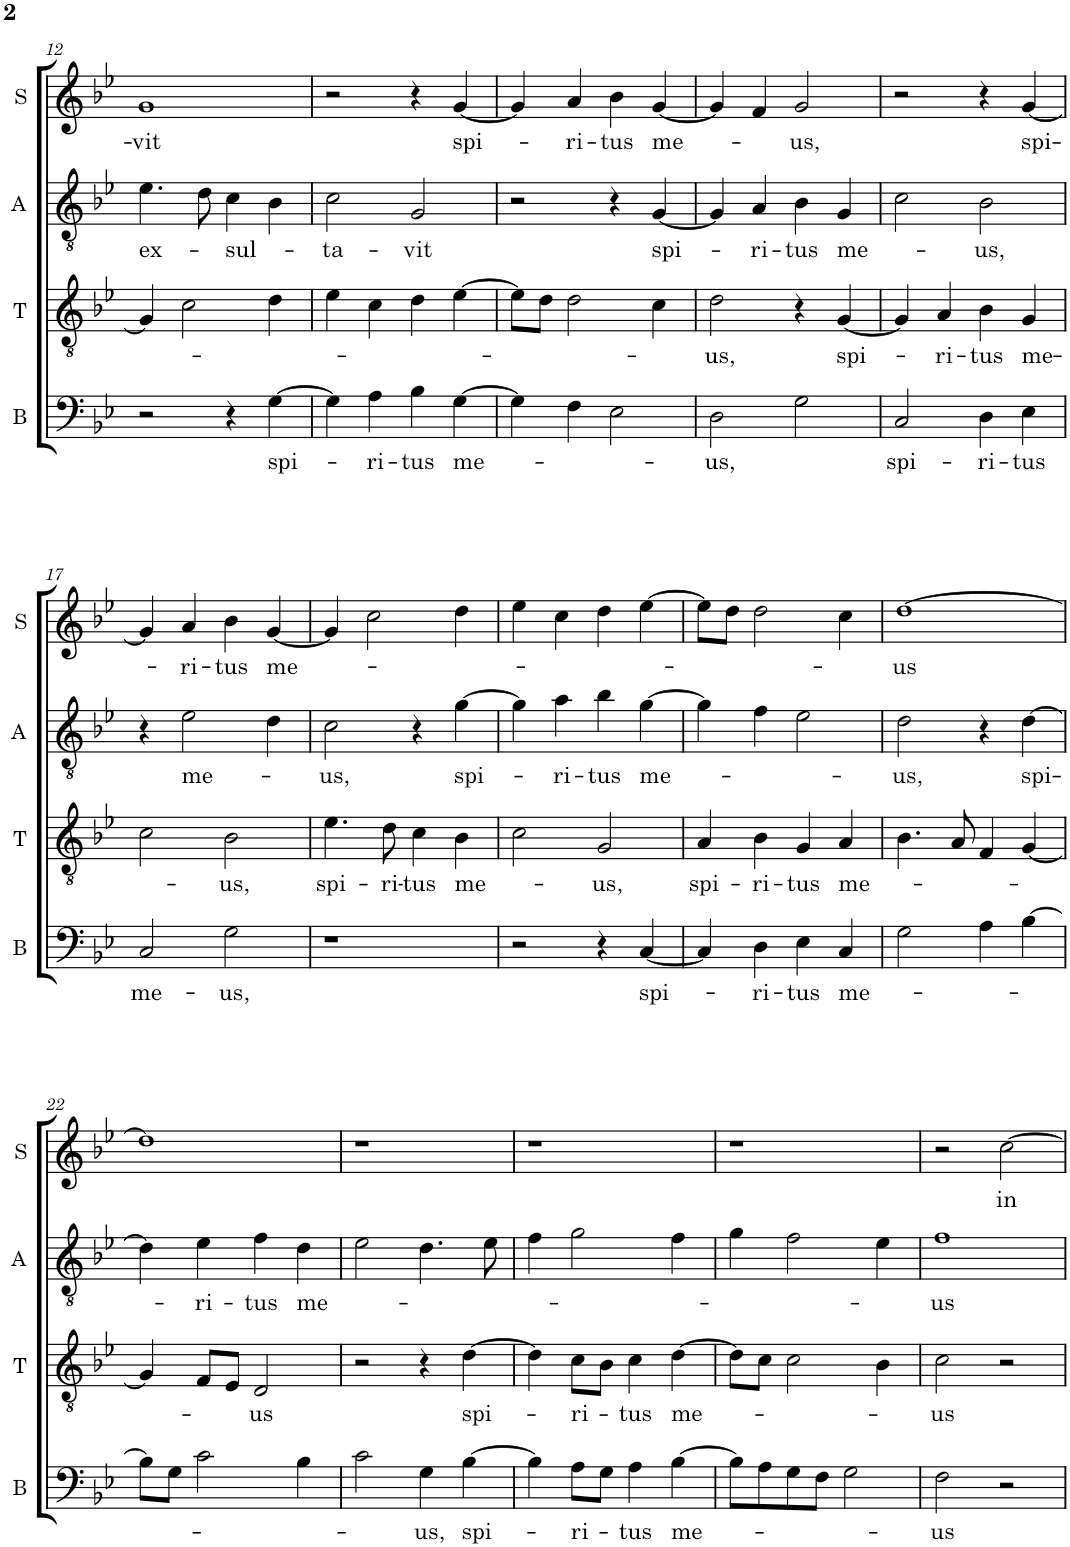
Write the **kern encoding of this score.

**kern	**text	**kern	**text	**kern	**text	**kern	**text
*part4	*part4	*part3	*part3	*part2	*part2	*part1	*part1
*staff4	*staff4	*staff3	*staff3	*staff2	*staff2	*staff1	*staff1
*I"B	*	*I"T	*	*I"A	*	*I"S	*
*I'B	*	*I'T	*	*I'A	*	*I'S	*
!!LO:PB:g=z
*clefF4	*	*clefGv2	*	*clefGv2	*	*clefG2	*
*k[b-e-]	*	*k[b-e-]	*	*k[b-e-]	*	*k[b-e-]	*
*M2/2	*	*M2/2	*	*M2/2	*	*M2/2	*
*met(c|)	*	*met(c|)	*	*met(c|)	*	*met(c|)	*
=12	=12	=12	=12	=12	=12	=12	=12
!	!	!	!	!	!LO:LY:b	!	!LO:LY:b
2r	.	4G/]	.	4.e-\	ex-	1g	-vit
.	.	2c\	.	.	.	.	.
.	.	.	.	8d\	.	.	.
!	!	!	!	!	!LO:LY:b	!	!
4r	.	.	.	4c\	-sul-	.	.
!	!LO:LY:b	!	!	!	!	!	!
[4G\	spi-	4d\	.	4B-\	.	.	.
=13	=13	=13	=13	=13	=13	=13	=13
!	!	!	!	!	!LO:LY:b	!	!
4G\]	.	4e-\	.	2c\	-ta-	2r	.
!	!LO:LY:b	!	!	!	!	!	!
4A\	-ri-	4c\	.	.	.	.	.
!	!LO:LY:b	!	!	!	!LO:LY:b	!	!
4B-\	-tus	4d\	.	2G/	-vit	4r	.
!	!LO:LY:b	!	!	!	!	!	!LO:LY:b
[4G\	me-	[4e-\	.	.	.	[4g/	spi-
=14	=14	=14	=14	=14	=14	=14	=14
4G\]	.	8e-\L]	.	2r	.	4g/]	.
.	.	8d\J	.	.	.	.	.
!	!	!	!	!	!	!	!LO:LY:b
4F\	.	2d\	.	.	.	4a/	-ri-
!	!	!	!	!	!	!	!LO:LY:b
2E-\	.	.	.	4r	.	4b-\	-tus
!	!	!	!	!	!LO:LY:b	!	!LO:LY:b
.	.	4c\	.	[4G/	spi-	[4g/	me-
=15	=15	=15	=15	=15	=15	=15	=15
!	!LO:LY:b	!	!LO:LY:b	!	!	!	!
2D\	us,	2d\	-us,	4G/]	.	4g/]	.
!	!	!	!	!	!LO:LY:b	!	!
.	.	.	.	4A/	-ri-	4f/	.
!	!	!	!	!	!LO:LY:b	!	!LO:LY:b
2G\	.	4r	.	4B-\	-tus	2g/	-us,
!	!	!	!LO:LY:b	!	!LO:LY:b	!	!
.	.	[4G/	spi-	4G/	me-	.	.
=16	=16	=16	=16	=16	=16	=16	=16
!	!LO:LY:b	!	!	!	!	!	!
2C/	spi-	4G/]	.	2c\	.	2r	.
!	!	!	!LO:LY:b	!	!	!	!
.	.	4A/	-ri-	.	.	.	.
!	!LO:LY:b	!	!LO:LY:b	!	!LO:LY:b	!	!
4D\	-ri-	4B-\	-tus	2B-\	-us,	4r	.
!	!LO:LY:b	!	!LO:LY:b	!	!	!	!LO:LY:b
4E-\	-tus	4G/	me-	.	.	[4g/	spi-
!!LO:LB:g=z
=17	=17	=17	=17	=17	=17	=17	=17
!	!LO:LY:b	!	!	!	!	!	!
2C/	me-	2c\	.	4r	.	4g/]	.
!	!	!	!	!	!LO:LY:b	!	!LO:LY:b
.	.	.	.	2e-\	me-	4a/	-ri-
!	!LO:LY:b	!	!LO:LY:b	!	!	!	!LO:LY:b
2G\	-us,	2B-\	-us,	.	.	4b-\	-tus
!	!	!	!	!	!	!	!LO:LY:b
.	.	.	.	4d\	.	[4g/	me-
=18	=18	=18	=18	=18	=18	=18	=18
!	!	!	!LO:LY:b	!	!LO:LY:b	!	!
1r	.	4.e-\	spi-	2c\	-us,	4g/]	.
.	.	.	.	.	.	2cc\	.
!	!	!	!LO:LY:b	!	!	!	!
.	.	8d\	-ri-	.	.	.	.
!	!	!	!LO:LY:b	!	!	!	!
.	.	4c\	-tus	4r	.	.	.
!	!	!	!LO:LY:b	!	!LO:LY:b	!	!
.	.	4B-\	me-	[4g\	spi-	4dd\	.
=19	=19	=19	=19	=19	=19	=19	=19
2r	.	2c\	.	4g\]	.	4ee-\	.
!	!	!	!	!	!LO:LY:b	!	!
.	.	.	.	4a\	-ri-	4cc\	.
!	!	!	!LO:LY:b	!	!LO:LY:b	!	!
4r	.	2G/	-us,	4b-\	-tus	4dd\	.
!	!LO:LY:b	!	!	!	!LO:LY:b	!	!
[4C/	spi-	.	.	[4g\	me-	[4ee-\	.
=20	=20	=20	=20	=20	=20	=20	=20
!	!	!	!LO:LY:b	!	!	!	!
4C/]	.	4A/	spi-	4g\]	.	8ee-\L]	.
.	.	.	.	.	.	8dd\J	.
!	!LO:LY:b	!	!LO:LY:b	!	!	!	!
4D\	-ri-	4B-\	-ri-	4f\	.	2dd\	.
!	!LO:LY:b	!	!LO:LY:b	!	!	!	!
4E-\	-tus	4G/	-tus	2e-\	.	.	.
!	!LO:LY:b	!	!LO:LY:b	!	!	!	!
4C/	me-	4A/	me-	.	.	4cc\	.
=21	=21	=21	=21	=21	=21	=21	=21
!	!	!	!	!	!LO:LY:b	!	!LO:LY:b
2G\	.	4.B-\	.	2d\	-us,	[1dd	-us
.	.	8A/	.	.	.	.	.
4A\	.	4F/	.	4r	.	.	.
!	!	!	!	!	!LO:LY:b	!	!
[4B-\	.	[4G/	.	[4d\	spi-	.	.
!!LO:LB:g=z
=22	=22	=22	=22	=22	=22	=22	=22
8B-\L]	.	4G/]	.	4d\]	.	1dd]	.
8G\J	.	.	.	.	.	.	.
!	!	!	!	!	!LO:LY:b	!	!
2c\	.	8F/L	.	4e-\	-ri-	.	.
.	.	8E-/J	.	.	.	.	.
!	!	!	!LO:LY:b	!	!LO:LY:b	!	!
.	.	2D/	-us	4f\	-tus	.	.
!	!	!	!	!	!LO:LY:b	!	!
4B-\	.	.	.	4d\	me-	.	.
=23	=23	=23	=23	=23	=23	=23	=23
2c\	.	2r	.	2e-\	.	1r	.
!	!LO:LY:b	!	!	!	!	!	!
4G\	-us,	4r	.	4.d\	.	.	.
!	!LO:LY:b	!	!LO:LY:b	!	!	!	!
[4B-\	spi-	[4d\	spi-	.	.	.	.
.	.	.	.	8e-\	.	.	.
=24	=24	=24	=24	=24	=24	=24	=24
4B-\]	.	4d\]	.	4f\	.	1r	.
!	!LO:LY:b	!	!LO:LY:b	!	!	!	!
8A\L	ri-	8c\L	-ri-	2g\	.	.	.
8G\J	.	8B-\J	.	.	.	.	.
!	!LO:LY:b	!	!LO:LY:b	!	!	!	!
4A\	-tus	4c\	-tus	.	.	.	.
!	!LO:LY:b	!	!LO:LY:b	!	!	!	!
[4B-\	me-	[4d\	me-	4f\	.	.	.
=25	=25	=25	=25	=25	=25	=25	=25
8B-\L]	.	8d\L]	.	4g\	.	1r	.
8A\	.	8c\J	.	.	.	.	.
8G\	.	2c\	.	2f\	.	.	.
8F\J	.	.	.	.	.	.	.
2G\	.	.	.	.	.	.	.
.	.	4B-\	.	4e-\	.	.	.
=26	=26	=26	=26	=26	=26	=26	=26
!	!LO:LY:b	!	!LO:LY:b	!	!LO:LY:b	!	!
2F\	-us	2c\	-us	1f	-us	2r	.
!	!	!	!	!	!	!	!LO:LY:b
2r	.	2r	.	.	.	[2cc\	in
=	=	=	=	=	=	=	=
*-	*-	*-	*-	*-	*-	*-	*-
